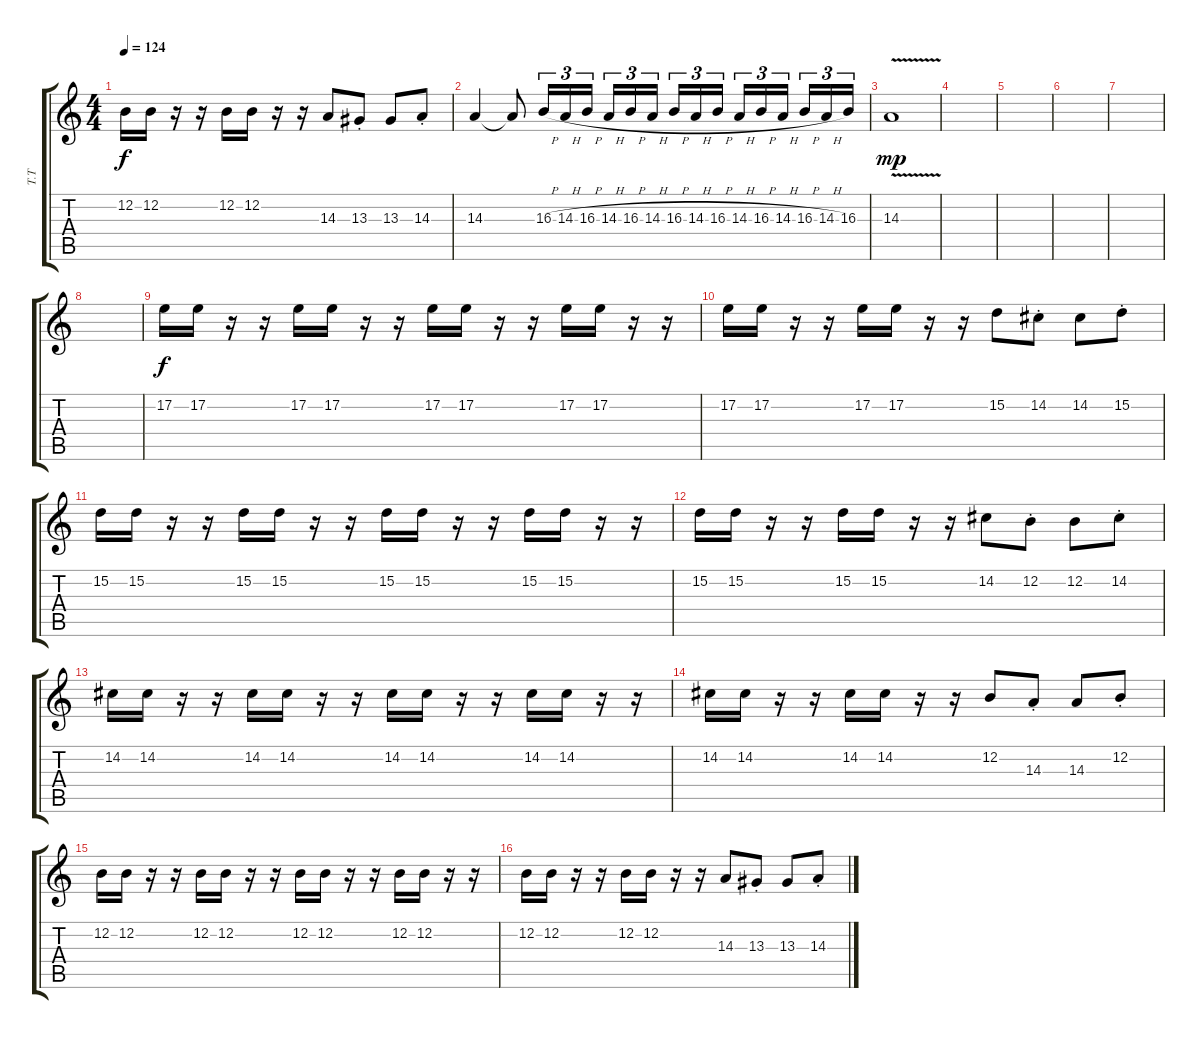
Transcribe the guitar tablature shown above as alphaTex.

\track ("T.T" "T.T") {instrument piccolo}
\staff {score tabs}
\tuning (E4 B3 G3 D3 A2 E2) {hide}
\ts (4 4)
\tempo 124
\clef g2
\ks c
12.2.16{dy f} 12.2.16 r.16 r.16 12.2.16 12.2.16 r.16 r.16 14.3.8 13.3{st}.8 13.3.8 14.3{st}.8 |
14.3.4 14.3{t}.8 16.3{h}.16{tu (3 2)} 14.3{h}.16{tu (3 2)} 16.3{h}.16{tu (3 2)} 14.3{h}.16{tu (3 2)} 16.3{h}.16{tu (3 2)} 14.3{h}.16{tu (3 2) beam splitsecondary} 16.3{h}.16{tu (3 2)} 14.3{h}.16{tu (3 2)} 16.3{h}.16{tu (3 2)} 14.3{h}.16{tu (3 2)} 16.3{h}.16{tu (3 2)} 14.3{h}.16{tu (3 2) beam splitsecondary} 16.3{h}.16{tu (3 2)} 14.3{h}.16{tu (3 2)} 16.3.16{tu (3 2)} |
14.3{v}.1{dy mp} |
|
|
|
|
|
17.2.16{dy f} 17.2.16 r.16 r.16 17.2.16 17.2.16 r.16 r.16 17.2.16 17.2.16 r.16 r.16 17.2.16 17.2.16 r.16 r.16 |
17.2.16 17.2.16 r.16 r.16 17.2.16 17.2.16 r.16 r.16 15.2.8 14.2{st}.8 14.2.8 15.2{st}.8 |
15.2.16 15.2.16 r.16 r.16 15.2.16 15.2.16 r.16 r.16 15.2.16 15.2.16 r.16 r.16 15.2.16 15.2.16 r.16 r.16 |
15.2.16 15.2.16 r.16 r.16 15.2.16 15.2.16 r.16 r.16 14.2.8 12.2{st}.8 12.2.8 14.2{st}.8 |
14.2.16 14.2.16 r.16 r.16 14.2.16 14.2.16 r.16 r.16 14.2.16 14.2.16 r.16 r.16 14.2.16 14.2.16 r.16 r.16 |
14.2.16 14.2.16 r.16 r.16 14.2.16 14.2.16 r.16 r.16 12.2.8 14.3{st}.8 14.3.8 12.2{st}.8 |
12.2.16 12.2.16 r.16 r.16 12.2.16 12.2.16 r.16 r.16 12.2.16 12.2.16 r.16 r.16 12.2.16 12.2.16 r.16 r.16 |
12.2.16 12.2.16 r.16 r.16 12.2.16 12.2.16 r.16 r.16 14.3.8 13.3{st}.8 13.3.8 14.3{st}.8
